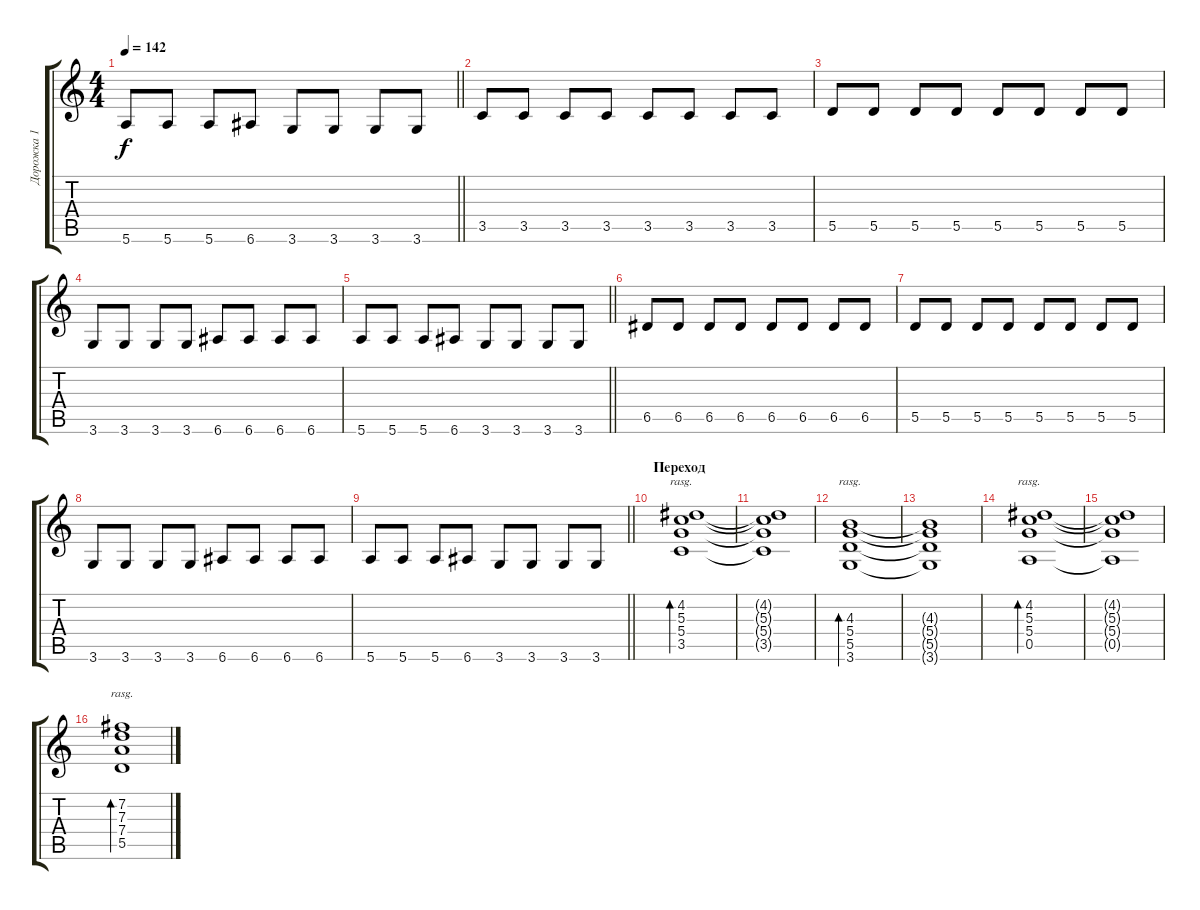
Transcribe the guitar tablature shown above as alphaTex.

\track ("Дорожка 1" "Дорожка 1") {instrument electricguitarjazz}
\staff {score tabs}
\tuning (E4 B3 G3 D3 A2 E2) {hide}
\ts (4 4)
\tempo 142
\clef g2
\barLineRight lightlight
\ks c
5.6.8{dy f} 5.6.8 5.6.8 6.6.8 3.6.8 3.6.8 3.6.8 3.6.8 |
3.5.8 3.5.8 3.5.8 3.5.8 3.5.8 3.5.8 3.5.8 3.5.8 |
5.5.8 5.5.8 5.5.8 5.5.8 5.5.8 5.5.8 5.5.8 5.5.8 |
3.6.8 3.6.8 3.6.8 3.6.8 6.6.8 6.6.8 6.6.8 6.6.8 |
\barLineRight lightlight
5.6.8 5.6.8 5.6.8 6.6.8 3.6.8 3.6.8 3.6.8 3.6.8 |
6.5.8 6.5.8 6.5.8 6.5.8 6.5.8 6.5.8 6.5.8 6.5.8 |
5.5.8 5.5.8 5.5.8 5.5.8 5.5.8 5.5.8 5.5.8 5.5.8 |
3.6.8 3.6.8 3.6.8 3.6.8 6.6.8 6.6.8 6.6.8 6.6.8 |
\barLineRight lightlight
5.6.8 5.6.8 5.6.8 6.6.8 3.6.8 3.6.8 3.6.8 3.6.8 |
\section ("" "Переход")
(4.2 5.3 5.4 3.5).1{bd 480 rasg ii volume 6} |
(4.2{t} 5.3{t} 5.4{t} 3.5{t}).1 |
(4.3 5.4 5.5 3.6).1{bd 480 rasg ii} |
(4.3{t} 5.4{t} 5.5{t} 3.6{t}).1 |
(4.2 5.3 5.4 0.5).1{bd 480 rasg ii} |
(4.2{t} 5.3{t} 5.4{t} 0.5{t}).1 |
(7.2 7.3 7.4 5.5).1{bd 480 rasg ii}
